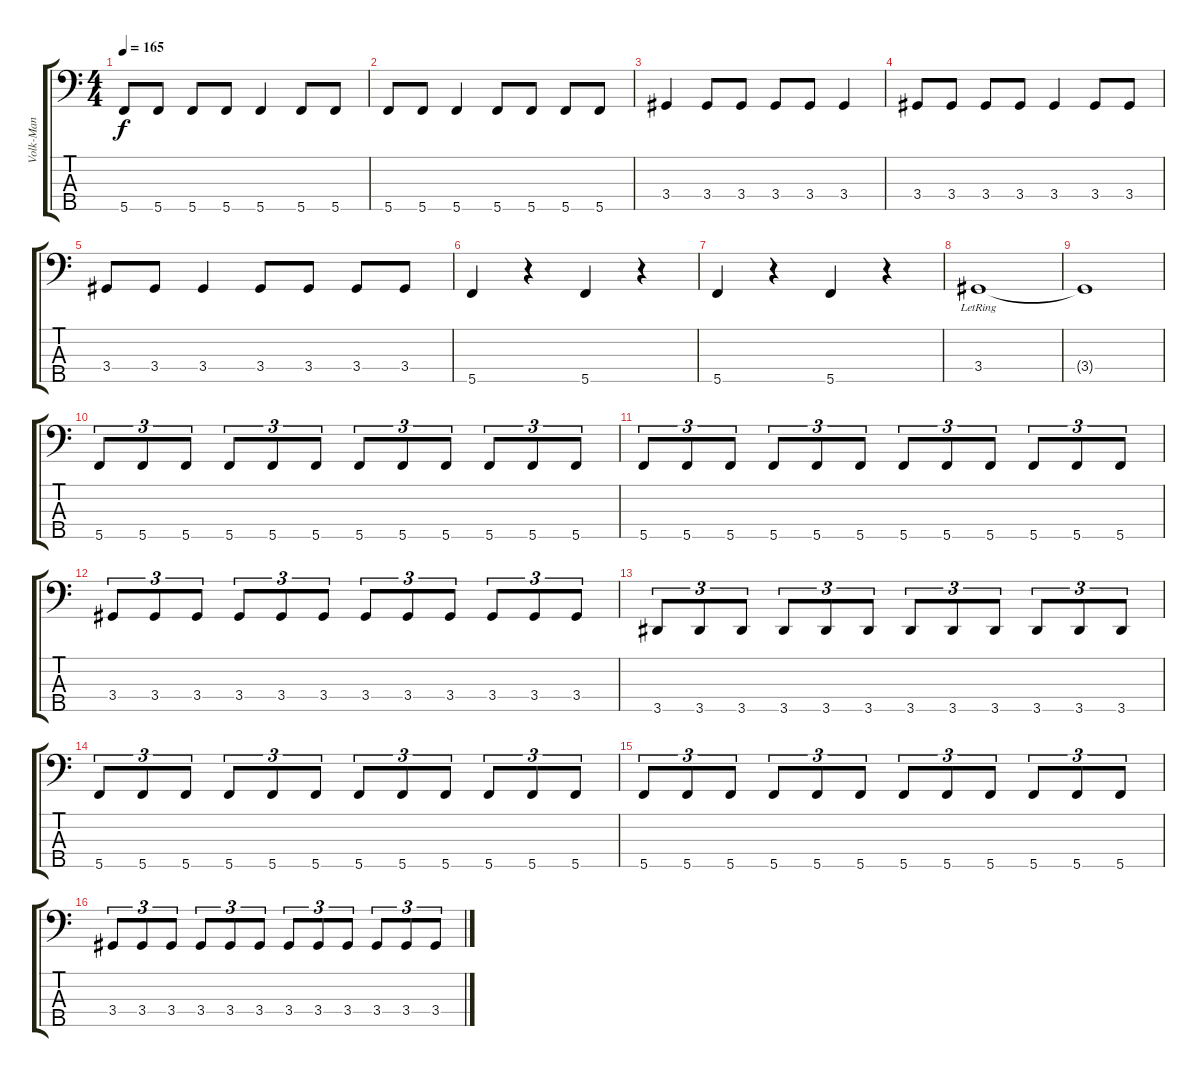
\track ("Volk-Man" "Volk-Man") {instrument electricbasspick}
\staff {score tabs}
\tuning (Ab2 Eb2 Bb1 F1 C1) {hide}
\ts (4 4)
\tempo 165
\clef f4
\ks c
5.5.8{dy f} 5.5.8 5.5.8 5.5.8 5.5.4 5.5.8 5.5.8 |
5.5.8 5.5.8 5.5.4 5.5.8 5.5.8 5.5.8 5.5.8 |
3.4.4 3.4.8 3.4.8 3.4.8 3.4.8 3.4.4 |
3.4.8 3.4.8 3.4.8 3.4.8 3.4.4 3.4.8 3.4.8 |
3.4.8 3.4.8 3.4.4 3.4.8 3.4.8 3.4.8 3.4.8 |
5.5.4 r.4 5.5.4 r.4 |
5.5.4 r.4 5.5.4 r.4 |
3.4{lr}.1 |
3.4{t}.1 |
5.5.8{tu (3 2)} 5.5.8{tu (3 2)} 5.5.8{tu (3 2)} 5.5.8{tu (3 2)} 5.5.8{tu (3 2)} 5.5.8{tu (3 2)} 5.5.8{tu (3 2)} 5.5.8{tu (3 2)} 5.5.8{tu (3 2)} 5.5.8{tu (3 2)} 5.5.8{tu (3 2)} 5.5.8{tu (3 2)} |
5.5.8{tu (3 2)} 5.5.8{tu (3 2)} 5.5.8{tu (3 2)} 5.5.8{tu (3 2)} 5.5.8{tu (3 2)} 5.5.8{tu (3 2)} 5.5.8{tu (3 2)} 5.5.8{tu (3 2)} 5.5.8{tu (3 2)} 5.5.8{tu (3 2)} 5.5.8{tu (3 2)} 5.5.8{tu (3 2)} |
3.4.8{tu (3 2)} 3.4.8{tu (3 2)} 3.4.8{tu (3 2)} 3.4.8{tu (3 2)} 3.4.8{tu (3 2)} 3.4.8{tu (3 2)} 3.4.8{tu (3 2)} 3.4.8{tu (3 2)} 3.4.8{tu (3 2)} 3.4.8{tu (3 2)} 3.4.8{tu (3 2)} 3.4.8{tu (3 2)} |
3.5.8{tu (3 2)} 3.5.8{tu (3 2)} 3.5.8{tu (3 2)} 3.5.8{tu (3 2)} 3.5.8{tu (3 2)} 3.5.8{tu (3 2)} 3.5.8{tu (3 2)} 3.5.8{tu (3 2)} 3.5.8{tu (3 2)} 3.5.8{tu (3 2)} 3.5.8{tu (3 2)} 3.5.8{tu (3 2)} |
5.5.8{tu (3 2)} 5.5.8{tu (3 2)} 5.5.8{tu (3 2)} 5.5.8{tu (3 2)} 5.5.8{tu (3 2)} 5.5.8{tu (3 2)} 5.5.8{tu (3 2)} 5.5.8{tu (3 2)} 5.5.8{tu (3 2)} 5.5.8{tu (3 2)} 5.5.8{tu (3 2)} 5.5.8{tu (3 2)} |
5.5.8{tu (3 2)} 5.5.8{tu (3 2)} 5.5.8{tu (3 2)} 5.5.8{tu (3 2)} 5.5.8{tu (3 2)} 5.5.8{tu (3 2)} 5.5.8{tu (3 2)} 5.5.8{tu (3 2)} 5.5.8{tu (3 2)} 5.5.8{tu (3 2)} 5.5.8{tu (3 2)} 5.5.8{tu (3 2)} |
3.4.8{tu (3 2)} 3.4.8{tu (3 2)} 3.4.8{tu (3 2)} 3.4.8{tu (3 2)} 3.4.8{tu (3 2)} 3.4.8{tu (3 2)} 3.4.8{tu (3 2)} 3.4.8{tu (3 2)} 3.4.8{tu (3 2)} 3.4.8{tu (3 2)} 3.4.8{tu (3 2)} 3.4.8{tu (3 2)}
